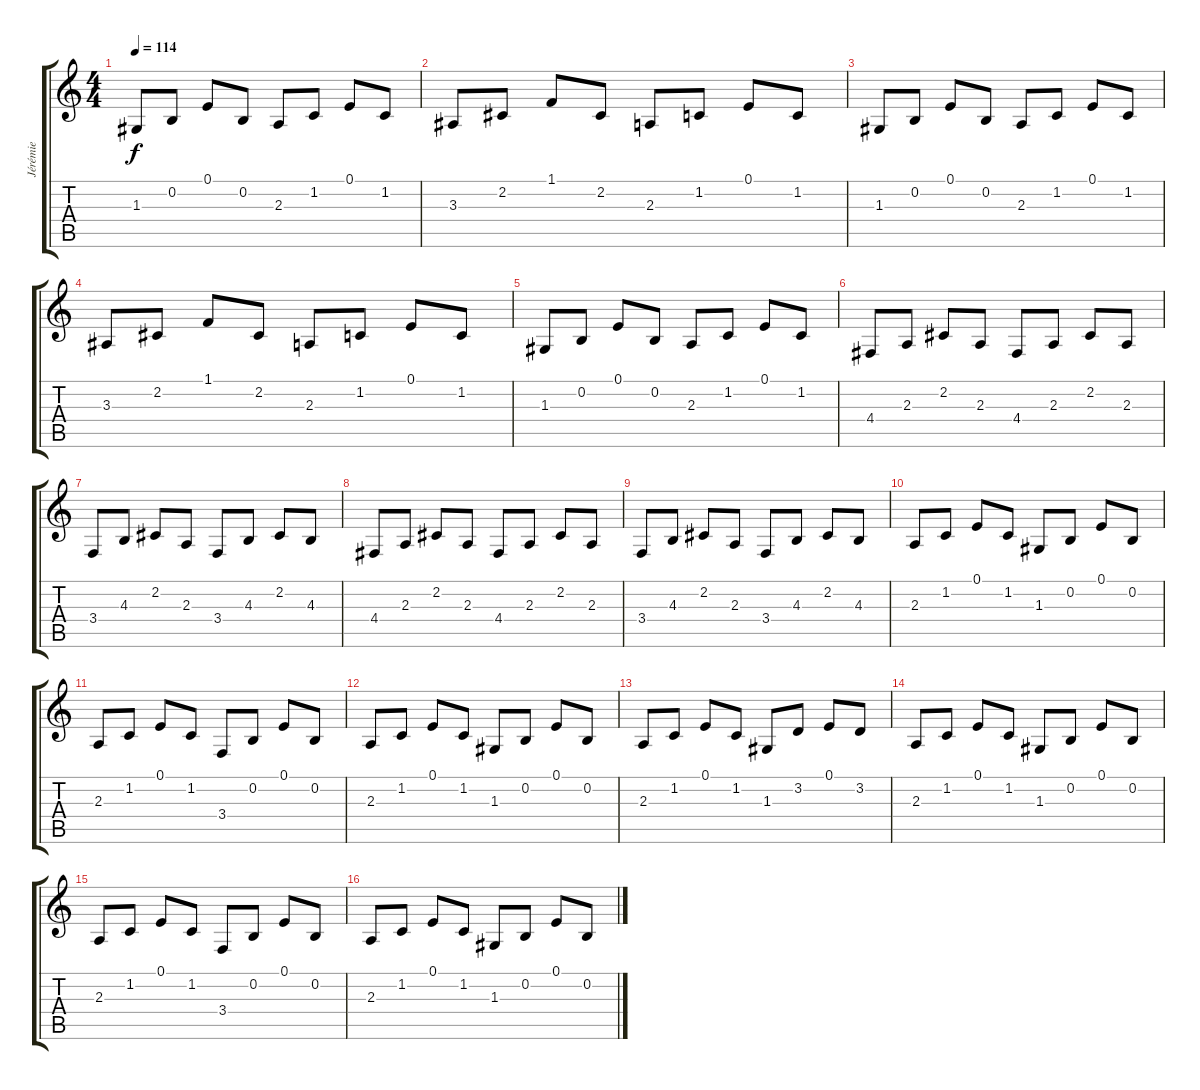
\track ("Jérémie" "Jérémie") {instrument pad4choir}
\staff {score tabs}
\tuning (E4 B3 G3 D3 A2 D2) {hide}
\ts (4 4)
\tempo 114
\clef g2
\ks c
1.3.8{dy f} 0.2.8 0.1.8 0.2.8 2.3.8 1.2.8 0.1.8 1.2.8 |
3.3.8 2.2.8 1.1.8 2.2.8 2.3.8 1.2.8 0.1.8 1.2.8 |
1.3.8 0.2.8 0.1.8 0.2.8 2.3.8 1.2.8 0.1.8 1.2.8 |
3.3.8 2.2.8 1.1.8 2.2.8 2.3.8 1.2.8 0.1.8 1.2.8 |
1.3.8 0.2.8 0.1.8 0.2.8 2.3.8 1.2.8 0.1.8 1.2.8 |
4.4.8 2.3.8 2.2.8 2.3.8 4.4.8 2.3.8 2.2.8 2.3.8 |
3.4.8 4.3.8 2.2.8 2.3.8 3.4.8 4.3.8 2.2.8 4.3.8 |
4.4.8 2.3.8 2.2.8 2.3.8 4.4.8 2.3.8 2.2.8 2.3.8 |
3.4.8 4.3.8 2.2.8 2.3.8 3.4.8 4.3.8 2.2.8 4.3.8 |
2.3.8 1.2.8 0.1.8 1.2.8 1.3.8 0.2.8 0.1.8 0.2.8 |
2.3.8 1.2.8 0.1.8 1.2.8 3.4.8 0.2.8 0.1.8 0.2.8 |
2.3.8 1.2.8 0.1.8 1.2.8 1.3.8 0.2.8 0.1.8 0.2.8 |
2.3.8 1.2.8 0.1.8 1.2.8 1.3.8 3.2.8 0.1.8 3.2.8 |
2.3.8 1.2.8 0.1.8 1.2.8 1.3.8 0.2.8 0.1.8 0.2.8 |
2.3.8 1.2.8 0.1.8 1.2.8 3.4.8 0.2.8 0.1.8 0.2.8 |
2.3.8 1.2.8 0.1.8 1.2.8 1.3.8 0.2.8 0.1.8 0.2.8
